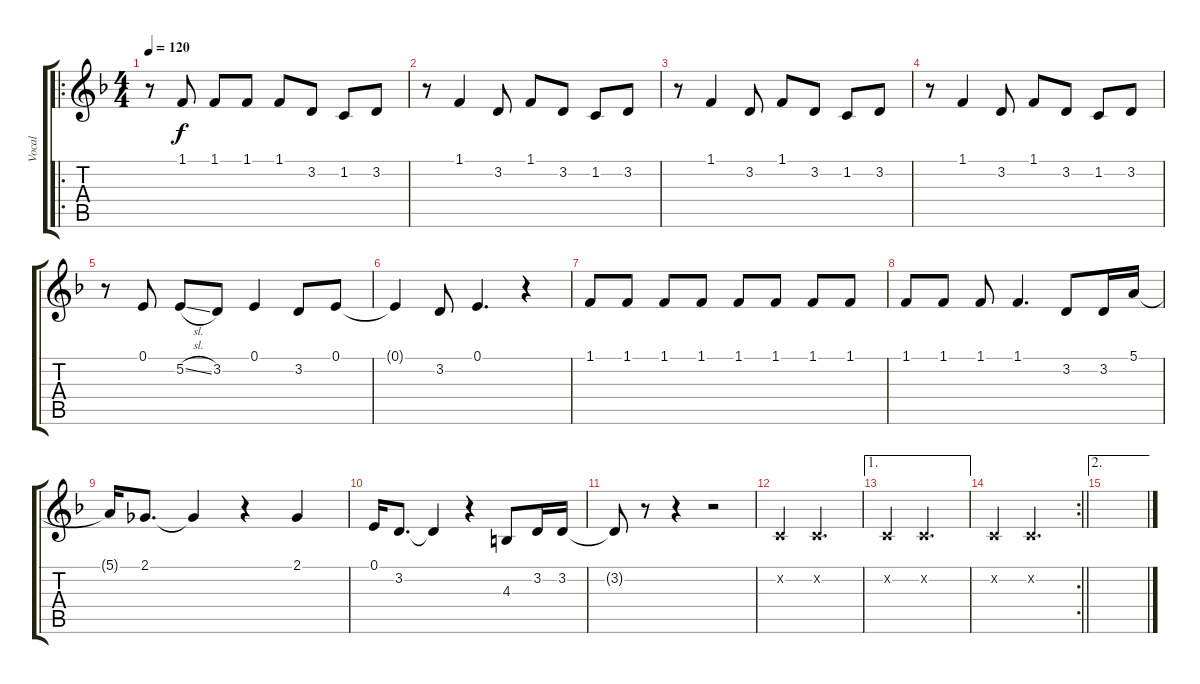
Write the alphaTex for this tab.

\track ("Vocal" "Vocal") {instrument choiraahs}
\staff {score tabs}
\tuning (E4 B3 G3 D3 A2 E2) {hide}
\ro
\ts (4 4)
\tempo 120
\clef g2
\ks f
r.8{dy f} 1.1.8 1.1.8 1.1.8 1.1.8 3.2.8 1.2.8 3.2.8 |
r.8 1.1.4 3.2.8 1.1.8 3.2.8 1.2.8 3.2.8 |
r.8 1.1.4 3.2.8 1.1.8 3.2.8 1.2.8 3.2.8 |
r.8 1.1.4 3.2.8 1.1.8 3.2.8 1.2.8 3.2.8 |
r.8 0.1.8 5.2{sl}.8 3.2.8 0.1.4 3.2.8 0.1.8 |
0.1{t}.4 3.2.8 0.1.4{d} r.4 |
1.1.8 1.1.8 1.1.8 1.1.8 1.1.8 1.1.8 1.1.8 1.1.8 |
1.1.8 1.1.8 1.1.8 1.1.4{d} 3.2.8 3.2.16 5.1.16 |
5.1{t}.16 2.1.8{d} 2.1{t}.4 r.4 2.1.4 |
0.1.16 3.2.8{d} 3.2{t}.4 r.4 4.3.8 3.2.16 3.2.16 |
3.2{t}.8 r.8 r.4 r.2 |
1.2{x}.4 1.2{x}.2{d} |
\ae 1
1.2{x}.4 1.2{x}.2{d} |
\rc 2
\barLineRight lightlight
1.2{x}.4 1.2{x}.2{d} |
\ae 2
